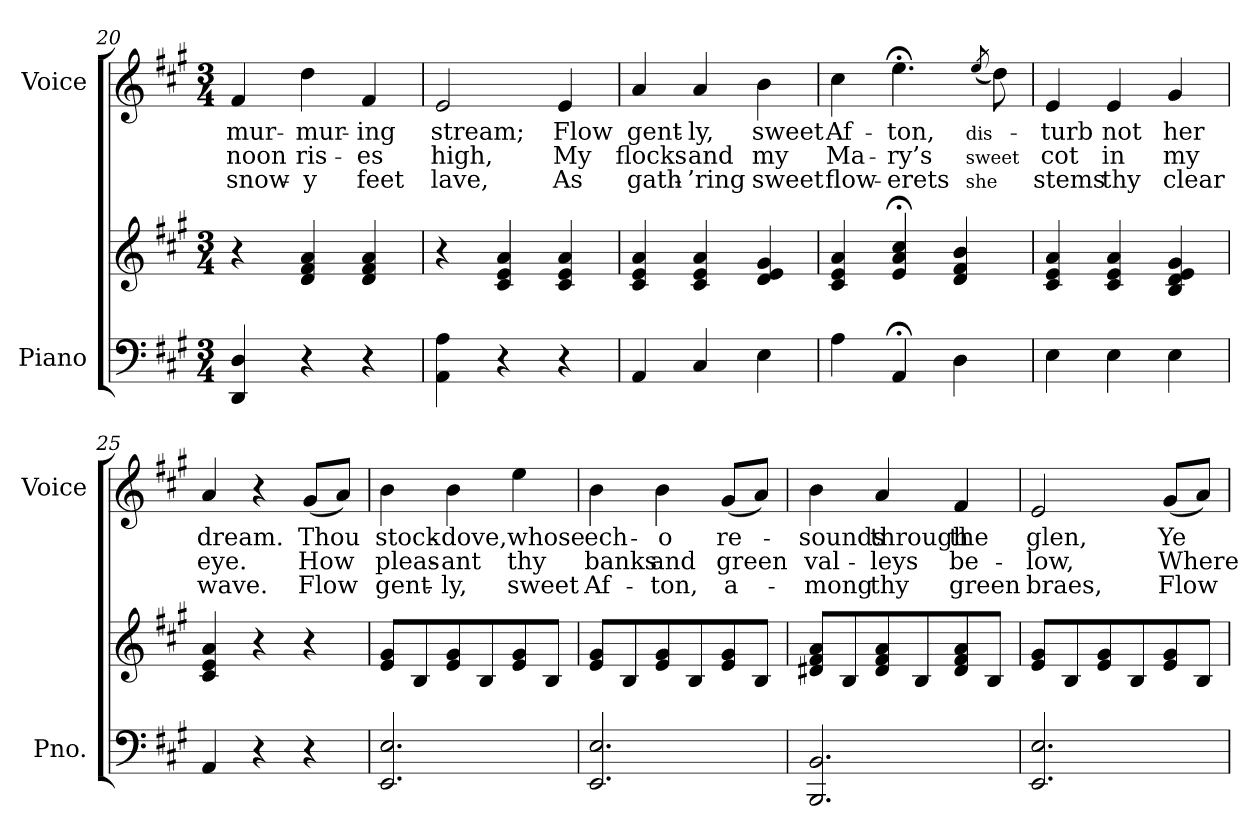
**kern	**kern	**kern	**text	**text	**text
*part2	*part2	*part1	*part1	*part1	*part1
*staff3	*staff2	*staff1	*staff1	*staff1	*staff1
*I"Piano	*	*I"Voice	*	*	*
*I'Pno.	*	*I'Voice	*	*	*
*clefF4	*clefG2	*clefG2	*	*	*
*k[f#c#g#]	*k[f#c#g#]	*k[f#c#g#]	*	*	*
*A:	*A:	*A:	*	*	*
*M3/4	*M3/4	*M3/4	*	*	*
=20	=20	=20	=20	=20	=20
!	!	!	!LO:LY:b:color=#000000	!LO:LY:b:color=#000000	!LO:LY:b:color=#000000
4DDi/ 4Di	4r	4f#i/	mur-	noon	snow-
!	!	!	!LO:LY:b:color=#000000	!LO:LY:b:color=#000000	!LO:LY:b:color=#000000
4r	4di/ 4f#i 4ai	4ddi\	-mur-	ris-	-y
!	!	!	!LO:LY:b:color=#000000	!LO:LY:b:color=#000000	!LO:LY:b:color=#000000
4r	4di/ 4f#i 4ai	4f#i/	-ing	-es	feet
=21	=21	=21	=21	=21	=21
!	!	!	!LO:LY:b:color=#000000	!LO:LY:b:color=#000000	!LO:LY:b:color=#000000
4AAi\ 4Ai	4r	2ei/	stream;	high,	lave,
4r	4c#i/ 4ei 4ai	.	.	.	.
!	!	!	!LO:LY:b:color=#000000	!LO:LY:b:color=#000000	!LO:LY:b:color=#000000
4r	4c#i/ 4ei 4ai	4ei/	Flow	My	As
!!LO:PB:g=z
=22	=22	=22	=22	=22	=22
!	!	!	!LO:LY:b:color=#000000	!LO:LY:b:color=#000000	!LO:LY:b:color=#000000
4AAi/	4c#i/ 4ei 4ai	4ai/	gent-	flocks	gath-
!	!	!	!LO:LY:b:color=#000000	!LO:LY:b:color=#000000	!LO:LY:b:color=#000000
4C#i/	4c#i/ 4ei 4ai	4ai/	-ly,	and	-’ring
!	!	!	!LO:LY:b:color=#000000	!LO:LY:b:color=#000000	!LO:LY:b:color=#000000
4Ei\	4di/ 4ei 4g#i	4bi\	sweet	my	sweet
=23	=23	=23	=23	=23	=23
!	!	!	!LO:LY:b:color=#000000	!LO:LY:b:color=#000000	!LO:LY:b:color=#000000
4Ai\	4c#i/ 4ei 4ai	4cc#i\	Af-	Ma-	flow-
!	!	!	!LO:LY:b:color=#000000	!LO:LY:b:color=#000000	!LO:LY:b:color=#000000
4AA;i/	4ei/; 4ai; 4cc#i;	4.ee;i\	-ton,	-ry’s	-erets
4Di\	4di/ 4f#i 4bi	.	.	.	.
!	!	!	!LO:LY:b:color=#000000	!LO:LY:b:color=#000000	!LO:LY:b:color=#000000
.	.	(8qeei/	dis-	sweet	she
.	.	8ddi\)	.	.	.
=24	=24	=24	=24	=24	=24
!	!	!	!LO:LY:b:color=#000000	!LO:LY:b:color=#000000	!LO:LY:b:color=#000000
4Ei\	4c#i/ 4ei 4ai	4ei/	-turb	cot	stems
!	!	!	!LO:LY:b:color=#000000	!LO:LY:b:color=#000000	!LO:LY:b:color=#000000
4Ei\	4c#i/ 4ei 4ai	4ei/	not	in	thy
!	!	!	!LO:LY:b:color=#000000	!LO:LY:b:color=#000000	!LO:LY:b:color=#000000
4Ei\	4Bi/ 4di 4ei 4g#i	4g#i/	her	my	clear
=25	=25	=25	=25	=25	=25
!	!	!	!LO:LY:b:color=#000000	!LO:LY:b:color=#000000	!LO:LY:b:color=#000000
4AAi/	4c#i/ 4ei 4ai	4ai/	dream.	eye.	wave.
4r	4r	4r	.	.	.
!	!	!	!LO:LY:b:color=#000000	!LO:LY:b:color=#000000	!LO:LY:b:color=#000000
4r	4r	(8g#i/L	Thou	How	Flow
.	.	8ai/J)	.	.	.
=26	=26	=26	=26	=26	=26
!	!	!	!LO:LY:b:color=#000000	!LO:LY:b:color=#000000	!LO:LY:b:color=#000000
2.EEi/ 2.Ei	8ei/ 8g#iL	4bi\	stock-	pleas-	gent-
.	8Bi/	.	.	.	.
!	!	!	!LO:LY:b:color=#000000	!LO:LY:b:color=#000000	!LO:LY:b:color=#000000
.	8ei/ 8g#i	4bi\	-dove,	-ant	-ly,
.	8Bi/	.	.	.	.
!	!	!	!LO:LY:b:color=#000000	!LO:LY:b:color=#000000	!LO:LY:b:color=#000000
.	8ei/ 8g#i	4eei\	whose	thy	sweet
.	8Bi/J	.	.	.	.
=27	=27	=27	=27	=27	=27
!	!	!	!LO:LY:b:color=#000000	!LO:LY:b:color=#000000	!LO:LY:b:color=#000000
2.EEi/ 2.Ei	8ei/ 8g#iL	4bi\	ech-	banks	Af-
.	8Bi/	.	.	.	.
!	!	!	!LO:LY:b:color=#000000	!LO:LY:b:color=#000000	!LO:LY:b:color=#000000
.	8ei/ 8g#i	4bi\	-o	and	-ton,
.	8Bi/	.	.	.	.
!	!	!	!LO:LY:b:color=#000000	!LO:LY:b:color=#000000	!LO:LY:b:color=#000000
.	8ei/ 8g#i	(8g#i/L	re-	green	a-
.	8Bi/J	8ai/J)	.	.	.
!!LO:LB:g=z
=28	=28	=28	=28	=28	=28
!	!	!	!LO:LY:b:color=#000000	!LO:LY:b:color=#000000	!LO:LY:b:color=#000000
2.BBBi/ 2.BBi	8d#Xi/ 8f#i 8aiL	4bi\	-sounds	val-	-mong
.	8Bi/	.	.	.	.
!	!	!	!LO:LY:b:color=#000000	!LO:LY:b:color=#000000	!LO:LY:b:color=#000000
.	8d#i/ 8f#i 8ai	4ai/	through	-leys	thy
.	8Bi/	.	.	.	.
!	!	!	!LO:LY:b:color=#000000	!LO:LY:b:color=#000000	!LO:LY:b:color=#000000
.	8d#i/ 8f#i 8ai	4f#i/	the	be-	green
.	8Bi/J	.	.	.	.
=29	=29	=29	=29	=29	=29
!	!	!	!LO:LY:b:color=#000000	!LO:LY:b:color=#000000	!LO:LY:b:color=#000000
2.EEi/ 2.Ei	8ei/ 8g#iL	2ei/	glen,	-low,	braes,
.	8Bi/	.	.	.	.
.	8ei/ 8g#i	.	.	.	.
.	8Bi/	.	.	.	.
!	!	!	!LO:LY:b:color=#000000	!LO:LY:b:color=#000000	!LO:LY:b:color=#000000
.	8ei/ 8g#i	(8g#i/L	Ye	Where	Flow
.	8Bi/J	8ai/J)	.	.	.
=	=	=	=	=	=
*-	*-	*-	*-	*-	*-
